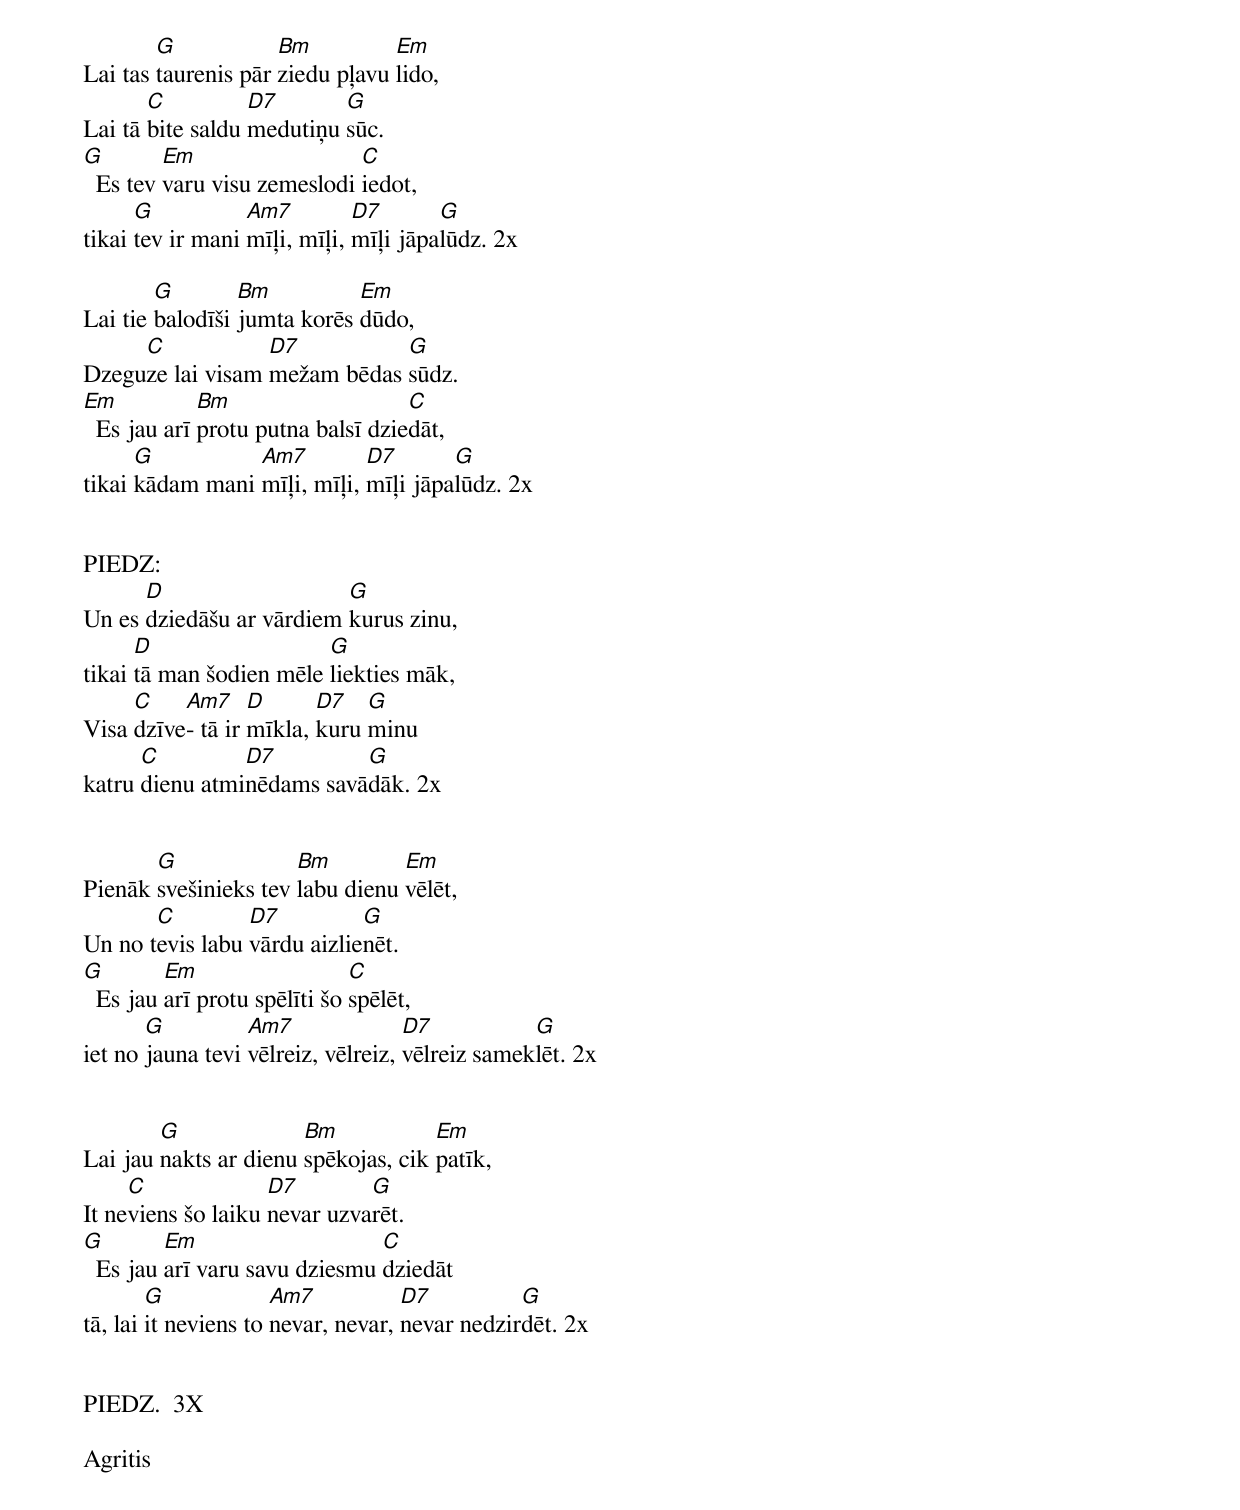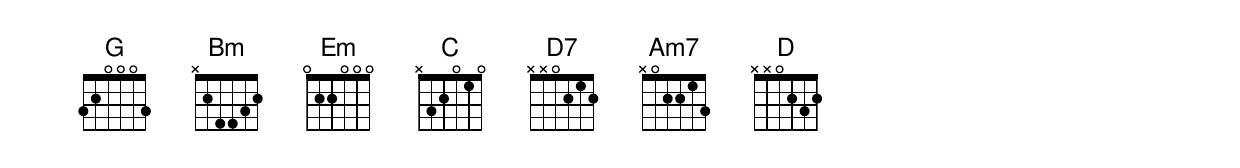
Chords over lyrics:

        G            Bm          Em
Lai tas taurenis pār ziedu pļavu lido,
       C          D7       G
Lai tā bite saldu medutiņu sūc.
G        Em                  C
  Es tev varu visu zemeslodi iedot,
      G           Am7         D7       G
tikai tev ir mani mīļi, mīļi, mīļi jāpalūdz. 2x

        G        Bm          Em
Lai tie balodīši jumta korēs dūdo,
     C            D7          G
Dzeguze lai visam mežam bēdas sūdz.
Em           Bm                    C
  Es jau arī protu putna balsī dziedāt,
      G          Am7         D7       G
tikai kādam mani mīļi, mīļi, mīļi jāpalūdz. 2x


PIEDZ:
      D                   G
Un es dziedāšu ar vārdiem kurus zinu,
      D                  G
tikai tā man šodien mēle liekties māk,
     C    Am7     D      D7   G
Visa dzīve- tā ir mīkla, kuru minu
      C         D7         G
katru dienu atminēdams savādāk. 2x


       G              Bm         Em
Pienāk svešinieks tev labu dienu vēlēt,
       C         D7          G
Un no tevis labu vārdu aizlienēt.
G        Em                   C
  Es jau arī protu spēlīti šo spēlēt,
       G          Am7               D7           G
iet no jauna tevi vēlreiz, vēlreiz, vēlreiz sameklēt. 2x


        G              Bm            Em
Lai jau nakts ar dienu spēkojas, cik patīk,
     C              D7        G
It neviens šo laiku nevar uzvarēt.
G        Em                    C
  Es jau arī varu savu dziesmu dziedāt
        G             Am7           D7          G
tā, lai it neviens to nevar, nevar, nevar nedzirdēt. 2x


PIEDZ.  3X

Agritis
